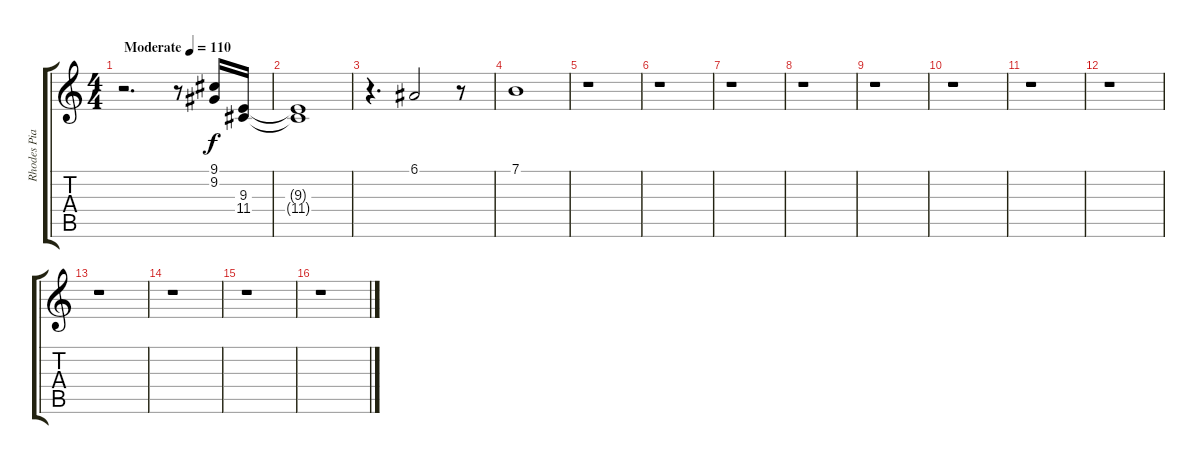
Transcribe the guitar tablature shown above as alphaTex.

\track ("Rhodes Piano" "Rhodes Pia") {instrument electricpiano1}
\staff {score tabs}
\tuning (E4 B3 G3 D3 A2 E2) {hide}
\ts (4 4)
\tempo (110 "Moderate")
\clef g2
\ks c
r.2{d dy f instrument electricpiano1} r.8 (9.1 9.2).16{volume 15 balance 14} (9.3 11.4).16 |
(9.3{t} 11.4{t}).1 |
r.4{d} 6.1.2 r.8 |
7.1.1 |
r.1 |
r.1 |
r.1 |
r.1 |
r.1 |
r.1 |
r.1 |
r.1 |
r.1 |
r.1 |
r.1 |
r.1
